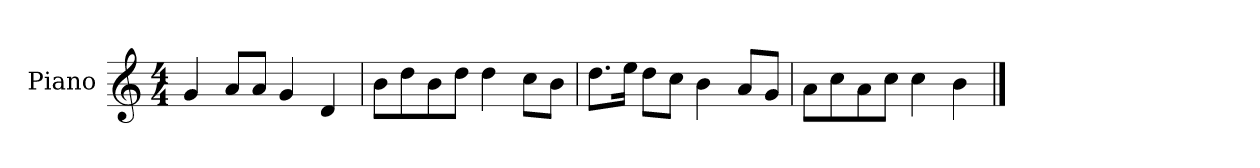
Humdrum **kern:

**kern
*part1
*staff1
*I"Piano
*I'P-no
*clefG2
*k[]
*M4/4
*MM90
=1
4g/
8a/L
8a/J
4g/
4d/
=2
8b\L
8dd\
8b\
8dd\J
4dd\
8cc\L
8b\J
=3
8.dd\L
16ee\Jk
8dd\L
8cc\J
4b\
8a/L
8g/J
=4
8a\L
8cc\
8a\
8cc\J
4cc\
4b\
==
*-
